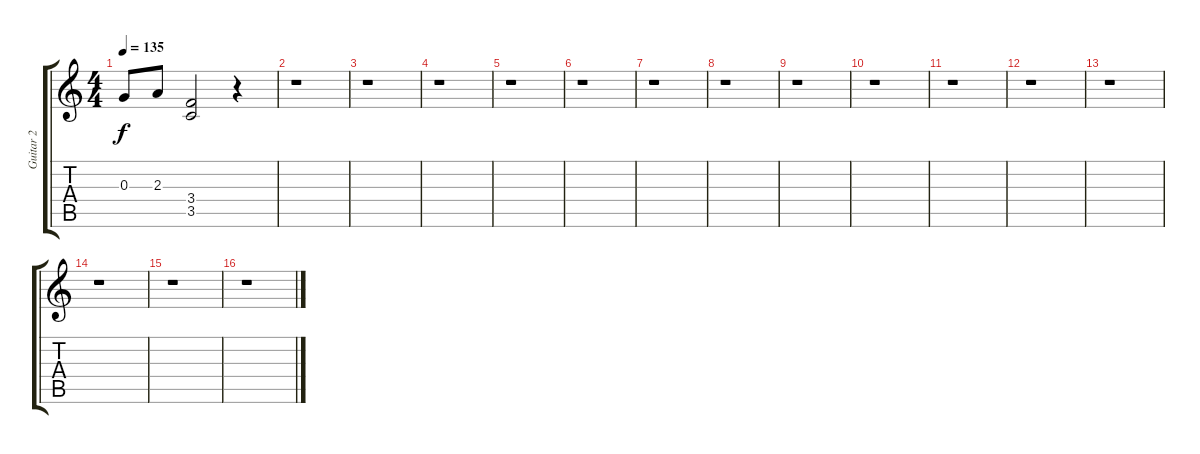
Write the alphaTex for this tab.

\track ("Guitar 2" "Guitar 2") {instrument distortionguitar}
\staff {score tabs}
\tuning (E4 B3 G3 D3 A2 E2) {hide}
\ts (4 4)
\tempo 135
\clef g2
\ks c
0.3{t}.8{dy f} 2.3.8 (3.4 3.5).2 r.4 |
r.1 |
r.1 |
r.1 |
r.1 |
r.1 |
r.1 |
r.1 |
r.1 |
r.1 |
r.1 |
r.1 |
r.1 |
r.1 |
r.1 |
r.1
